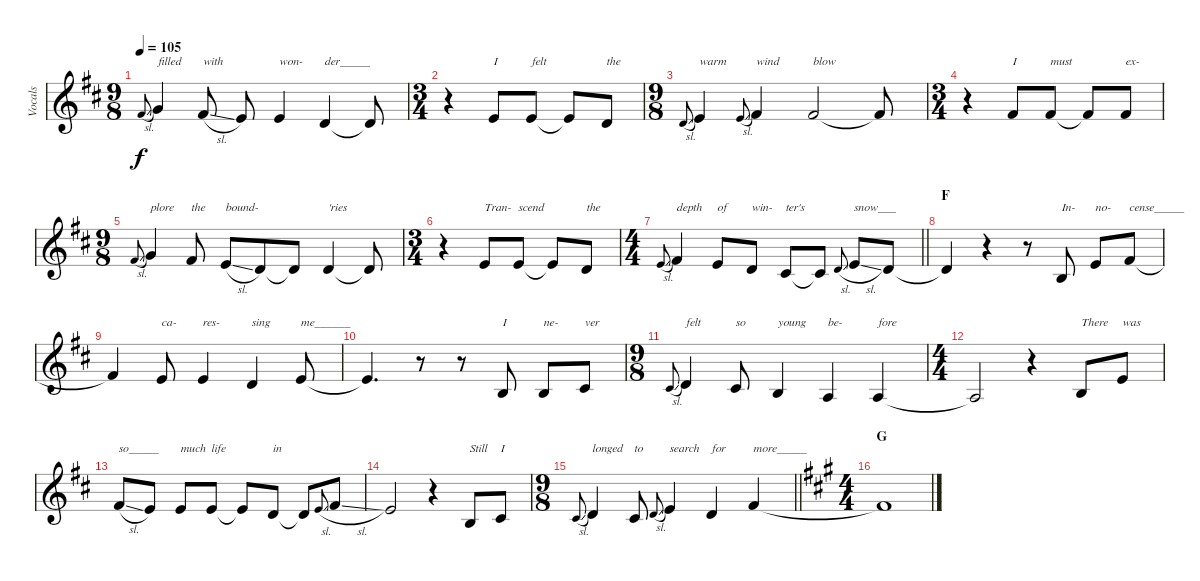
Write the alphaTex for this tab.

\track ("Vocals" "Vocals") {instrument oboe}
\staff {score}
\tuning (E4 B3 G3 D3 A2 E2) {hide}
\ts (9 8)
\tempo 105
\clef g2
\ks bminor
2.1{sl}.8{gr onbeat dy f} 3.1.4{txt "filled"} 2.1{sl}.8{txt "with"} 0.1.8 0.1.4{txt "won-"} 3.2.4{txt "der_____"} 3.2{t}.8 |
\ts (3 4)
r.4 0.1.8{txt "I"} 0.1.8{txt "felt"} 0.1{t}.8 3.2.8{txt "the"} |
\ts (9 8)
3.2{sl}.8{gr onbeat} 5.2.4{txt "warm"} 0.1{sl}.8{gr onbeat} 2.1.4{txt "wind"} 2.1.2{txt "blow"} 2.1{t}.8 |
\ts (3 4)
r.4 2.1.8{txt "I"} 2.1.8{txt "must"} 2.1{t}.8 2.1.8{txt "ex-"} |
\ts (9 8)
2.1{sl}.8{gr onbeat} 3.1.4{txt "plore"} 2.1.8{txt "the"} 5.2{sl}.8{txt "bound-"} 3.2.8 3.2{t}.8 3.2.4{txt "'ries"} 3.2{t}.8 |
\ts (3 4)
r.4 0.1.8{txt "Tran-"} 0.1.8{txt "scend"} 0.1{t}.8 3.2.8{txt "the"} |
\ts (4 4)
\barLineRight lightlight
0.1{sl}.8{gr onbeat} 2.1.4{txt "depth"} 0.1.8{txt "of"} 3.2.8{txt "win-"} 2.2.8{txt "ter's"} 2.2{t}.8 3.2{sl}.8{gr onbeat} 5.2{sl}.8{txt "snow___"} 3.2.8 |
\section ("" "F")
3.2{t}.4 r.4 r.8 4.3.8{txt "In-"} 5.2.8{txt "no-"} 7.2.8{txt "cense_____"} |
7.2{t}.4 5.2.8{txt "ca-"} 5.2.4{txt "res-"} 3.2.4{txt "sing"} 0.1.8{txt "me______"} |
0.1{t}.4{d} r.8 r.8 4.3.8{txt "I"} 4.3.8{txt "ne-"} 6.3.8{txt "ver"} |
\ts (9 8)
6.3{sl}.8{gr onbeat} 7.3.4{txt "felt"} 6.3.8{txt "so"} 4.3.4{txt "young"} 2.3.4{txt "be-"} 2.3.4{txt "fore"} |
\ts (4 4)
2.3{t}.2 r.4 4.3.8{txt "There"} 5.2.8{txt "was"} |
7.2{sl}.8{txt "so_____"} 5.2.8 5.2.8{txt "much"} 5.2.8{txt "life"} 5.2{t}.8 3.2.8{txt "in"} 3.2{t}.8 5.2{sl}.8{gr onbeat} 7.2{sl}.8 |
5.2.2 r.4 4.3.8{txt "Still"} 6.3.8{txt "I"} |
\ts (9 8)
\barLineRight lightlight
6.3{sl}.8{gr onbeat} 7.3.4{txt "longed"} 6.3.8{txt "to"} 7.3{sl}.8{gr onbeat} 9.3.4{txt "search"} 7.3.4{txt "for"} 11.3.4{txt "more_____"} |
\ts (4 4)
\section ("" "G")
\ks f#minor
11.3{t}.1
